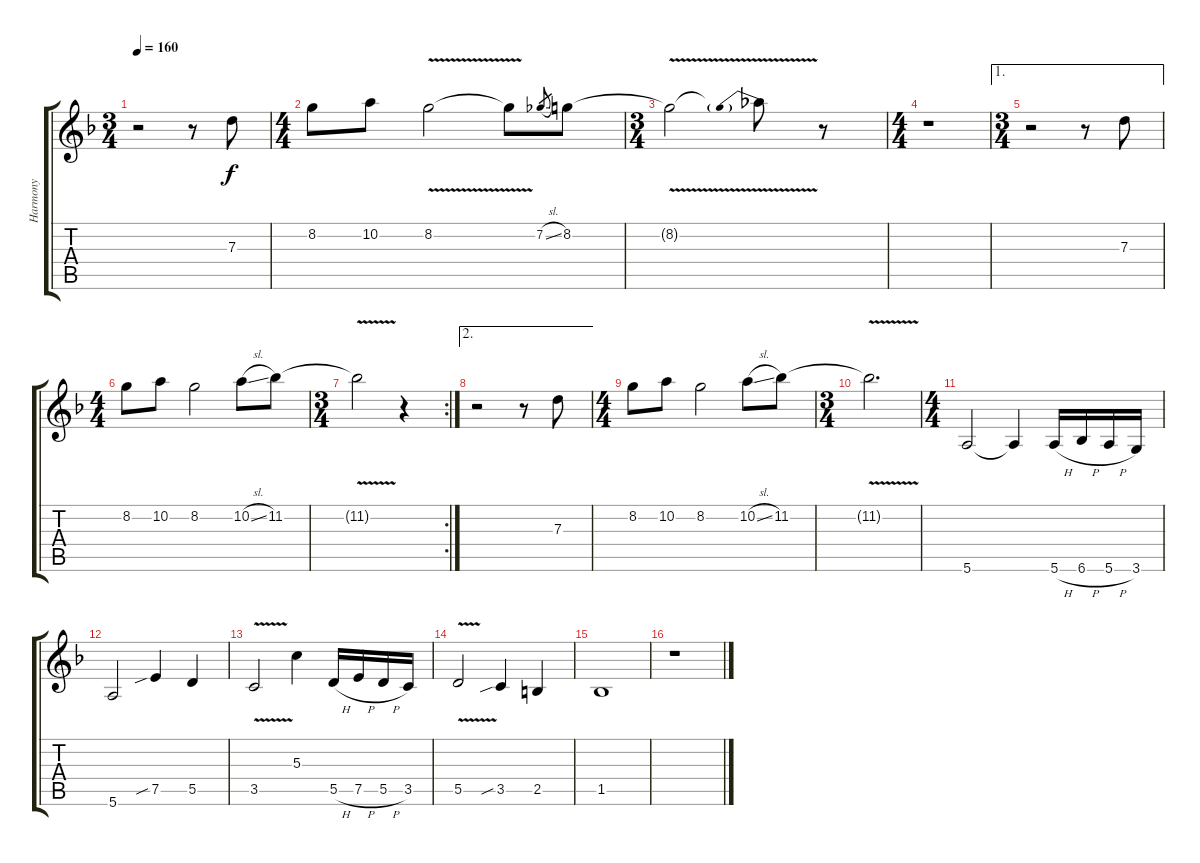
\track ("Harmony" "Harmony") {instrument overdrivenguitar}
\staff {score tabs}
\tuning (E4 B3 G3 D3 A2 E2) {hide}
\ts (3 4)
\tempo 160
\clef g2
\ks f
r.2{dy f} r.8 7.3.8 |
\ts (4 4)
8.2.8 10.2.8 8.2{v}.2 8.2{t}.8 7.2{sl}.8{gr} 8.2.8 |
\ts (3 4)
8.2{v t}.2 8.2{be (prebend 0 2 60 2) t}.8 r.8 |
\ts (4 4)
r.1 |
\ae 1
\ts (3 4)
r.2 r.8 7.3.8 |
\ts (4 4)
8.2.8 10.2.8 8.2.2 10.2{sl}.8 11.2.8 |
\rc 2
\ts (3 4)
11.2{v t}.2 r.4 |
\ae 2
r.2 r.8 7.3.8 |
\ts (4 4)
8.2.8 10.2.8 8.2.2 10.2{sl}.8 11.2.8 |
\ts (3 4)
11.2{v t}.2{d} |
\ts (4 4)
5.6.2 5.6{t}.4 5.6{h}.16 6.6{h}.16 5.6{h}.16 3.6.16 |
5.6.2 7.5{sib}.4 5.5.4 |
3.5{v}.2 5.3.4 5.5{h}.16 7.5{h}.16 5.5{h}.16 3.5.16 |
5.5{v}.2 3.5{sib}.4 2.5.4 |
1.5.1 |
r.1
